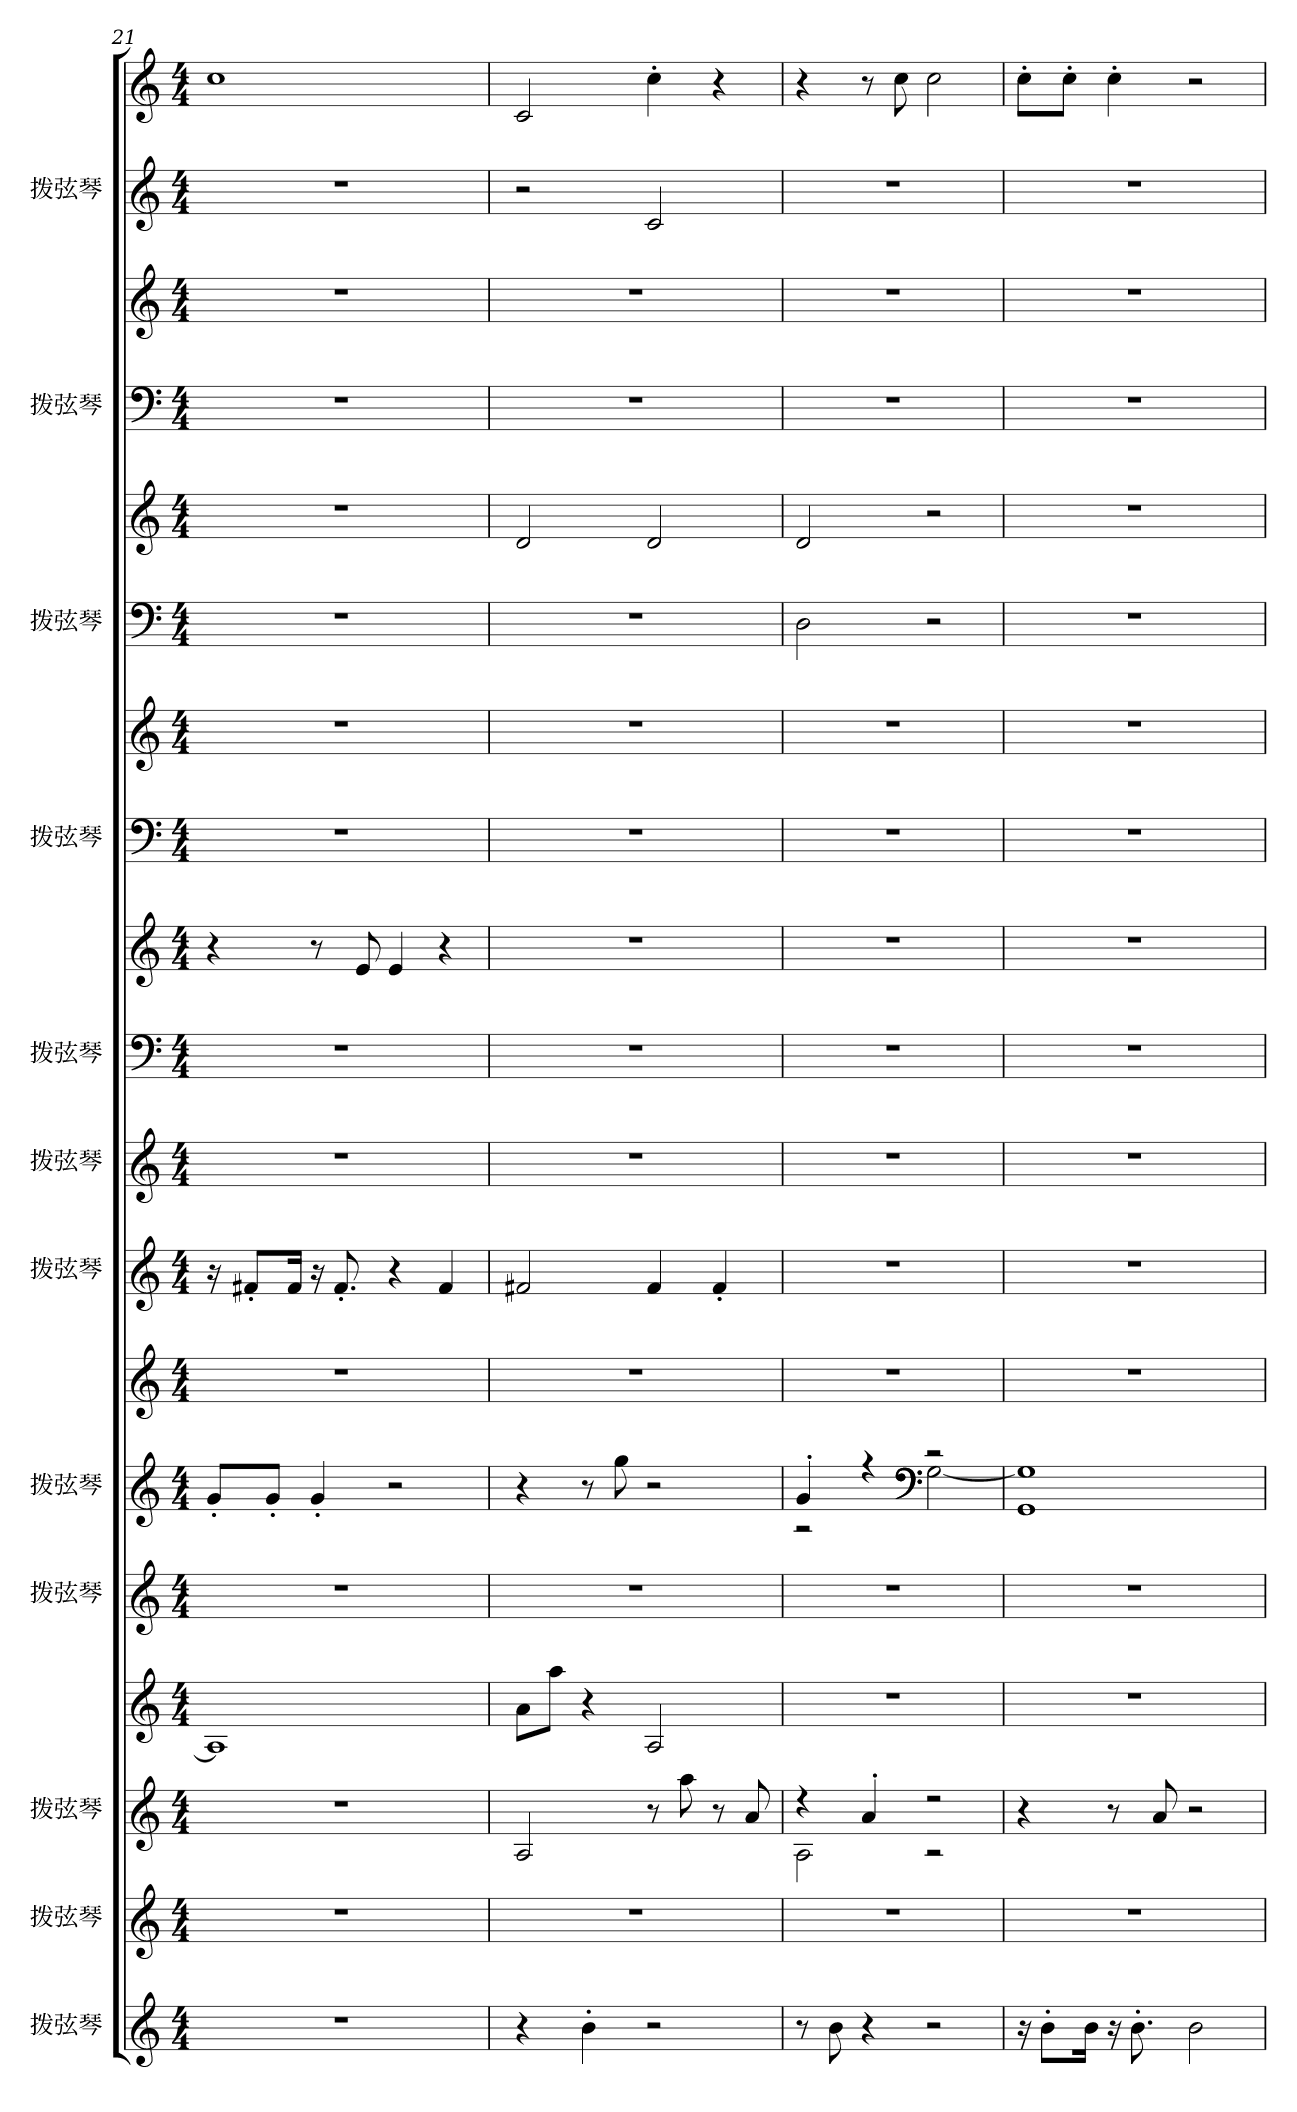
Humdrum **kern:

**kern	**kern	**kern	**kern	**kern	**kern	**kern	**kern	**kern	**kern	**kern	**kern	**kern	**kern	**kern	**kern	**kern	**kern	**kern
*part12	*part11	*part10	*part10	*part9	*part8	*part8	*part7	*part6	*part5	*part5	*part4	*part4	*part3	*part3	*part2	*part2	*part1	*part1
*staff19	*staff18	*staff17	*staff16	*staff15	*staff14	*staff13	*staff12	*staff11	*staff10	*staff9	*staff8	*staff7	*staff6	*staff5	*staff4	*staff3	*staff2	*staff1
*I"拨弦琴	*I"拨弦琴	*I"拨弦琴	*	*I"拨弦琴	*I"拨弦琴	*	*I"拨弦琴	*I"拨弦琴	*I"拨弦琴	*	*I"拨弦琴	*	*I"拨弦琴	*	*I"拨弦琴	*	*I"拨弦琴	*
*clefG2	*clefG2	*clefG2	*clefG2	*clefG2	*clefG2	*clefG2	*clefG2	*clefG2	*clefF4	*clefG2	*clefF4	*clefG2	*clefF4	*clefG2	*clefF4	*clefG2	*clefG2	*clefG2
*k[]	*k[]	*k[]	*k[]	*k[]	*k[]	*k[]	*k[]	*k[]	*k[]	*k[]	*k[]	*k[]	*k[]	*k[]	*k[]	*k[]	*k[]	*k[]
*M4/4	*M4/4	*M4/4	*M4/4	*M4/4	*M4/4	*M4/4	*M4/4	*M4/4	*M4/4	*M4/4	*M4/4	*M4/4	*M4/4	*M4/4	*M4/4	*M4/4	*M4/4	*M4/4
=21	=21	=21	=21	=21	=21	=21	=21	=21	=21	=21	=21	=21	=21	=21	=21	=21	=21	=21
1r	1r	1r	1A]	1r	8g'/L	1r	16r	1r	1r	4r	1r	1r	1r	1r	1r	1r	1r	1cc
.	.	.	.	.	.	.	8f#X'/L	.	.	.	.	.	.	.	.	.	.	.
.	.	.	.	.	8g'/J	.	.	.	.	.	.	.	.	.	.	.	.	.
.	.	.	.	.	.	.	16f#/Jk	.	.	.	.	.	.	.	.	.	.	.
.	.	.	.	.	4g'/	.	16r	.	.	8r	.	.	.	.	.	.	.	.
.	.	.	.	.	.	.	8.f#'/	.	.	.	.	.	.	.	.	.	.	.
.	.	.	.	.	.	.	.	.	.	8e/	.	.	.	.	.	.	.	.
.	.	.	.	.	2r	.	4r	.	.	4e/	.	.	.	.	.	.	.	.
.	.	.	.	.	.	.	4f#/	.	.	4r	.	.	.	.	.	.	.	.
!!LO:PB:g=z
=22	=22	=22	=22	=22	=22	=22	=22	=22	=22	=22	=22	=22	=22	=22	=22	=22	=22	=22
4r	1r	2A/	8a\L	1r	4r	1r	2f#X/	1r	1r	1r	1r	1r	1r	2d/	1r	1r	2r	2c/
.	.	.	8aa\J	.	.	.	.	.	.	.	.	.	.	.	.	.	.	.
4b'\	.	.	4r	.	8r	.	.	.	.	.	.	.	.	.	.	.	.	.
.	.	.	.	.	8gg\	.	.	.	.	.	.	.	.	.	.	.	.	.
2r	.	8r	2A/	.	2r	.	4f#/	.	.	.	.	.	.	2d/	.	.	2c/	4cc'\
.	.	8aa\	.	.	.	.	.	.	.	.	.	.	.	.	.	.	.	.
.	.	8r	.	.	.	.	4f#'/	.	.	.	.	.	.	.	.	.	.	4r
.	.	8a/	.	.	.	.	.	.	.	.	.	.	.	.	.	.	.	.
=23	=23	=23	=23	=23	=23	=23	=23	=23	=23	=23	=23	=23	=23	=23	=23	=23	=23	=23
*	*	*^	*	*	*^	*	*	*	*	*	*	*	*	*	*	*	*	*
8r	1r	4r	2A\	1r	1r	4g'/	2r	1r	1r	1r	1r	1r	1r	1r	2D\	2d/	1r	1r	1r	4r
8b\	.	.	.	.	.	.	.	.	.	.	.	.	.	.	.	.	.	.	.	.
4r	.	4a'/	.	.	.	4r	.	.	.	.	.	.	.	.	.	.	.	.	.	8r
.	.	.	.	.	.	.	.	.	.	.	.	.	.	.	.	.	.	.	.	8cc\
*	*	*	*	*	*	*clefF4	*	*	*	*	*	*	*	*	*	*	*	*	*	*
2r	.	2r	2r	.	.	2r	[2G\	.	.	.	.	.	.	.	2r	2r	.	.	.	2cc\
*	*	*v	*v	*	*	*	*	*	*	*	*	*	*	*	*	*	*	*	*	*
=24	=24	=24	=24	=24	=24	=24	=24	=24	=24	=24	=24	=24	=24	=24	=24	=24	=24	=24	=24
16r	1r	4r	1r	1r	1GG	1G]	1r	1r	1r	1r	1r	1r	1r	1r	1r	1r	1r	1r	8cc'\L
8b'\L	.	.	.	.	.	.	.	.	.	.	.	.	.	.	.	.	.	.	.
.	.	.	.	.	.	.	.	.	.	.	.	.	.	.	.	.	.	.	8cc'\J
16b\Jk	.	.	.	.	.	.	.	.	.	.	.	.	.	.	.	.	.	.	.
16r	.	8r	.	.	.	.	.	.	.	.	.	.	.	.	.	.	.	.	4cc'\
8.b'\	.	.	.	.	.	.	.	.	.	.	.	.	.	.	.	.	.	.	.
.	.	8a/	.	.	.	.	.	.	.	.	.	.	.	.	.	.	.	.	.
2b\	.	2r	.	.	.	.	.	.	.	.	.	.	.	.	.	.	.	.	2r
*	*	*	*	*	*v	*v	*	*	*	*	*	*	*	*	*	*	*	*	*
=	=	=	=	=	=	=	=	=	=	=	=	=	=	=	=	=	=	=
*-	*-	*-	*-	*-	*-	*-	*-	*-	*-	*-	*-	*-	*-	*-	*-	*-	*-	*-
